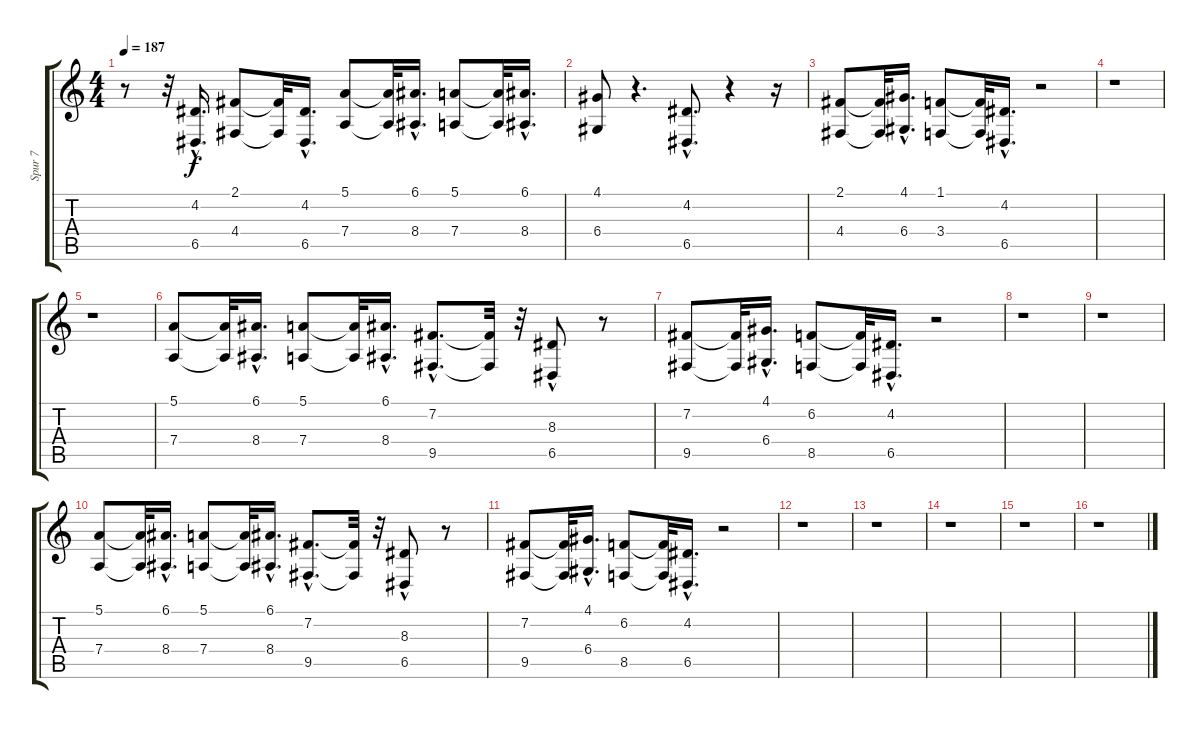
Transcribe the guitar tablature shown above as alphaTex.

\track ("Spur 7" "Spur 7") {instrument brasssection}
\staff {score tabs}
\tuning (E4 B3 G3 D3 A2 E2) {hide}
\ts (4 4)
\tempo 187
\clef g2
\ks c
r.8{dy f} r.32 (4.2{hac} 6.5{hac}).16{d} (2.1 4.4).8 (2.1{t} 4.4{t}).32 (4.2 6.5{hac}).16{d} (5.1 7.4).8 (5.1{t} 7.4{t}).32 (6.1{hac} 8.4{hac}).16{d} (5.1 7.4).8 (5.1{t} 7.4{t}).32 (6.1{hac} 8.4{hac}).16{d} |
(4.1 6.4).8 r.4{d} (4.2{hac} 6.5{hac}).8{d} r.4 r.16 |
(2.1 4.4).8 (2.1{t} 4.4{t}).32 (4.1{hac} 6.4{hac}).16{d} (1.1 3.4).8 (1.1{t} 3.4{t}).32 (4.2{hac} 6.5{hac}).16{d} r.2 |
r.1 |
r.1 |
(5.1 7.4).8 (5.1{t} 7.4{t}).32 (6.1{hac} 8.4{hac}).16{d} (5.1 7.4).8 (5.1{t} 7.4{t}).32 (6.1{hac} 8.4{hac}).16{d} (7.2{hac} 9.5{hac}).8{d} (7.2{t} 9.5{t}).32 r.32 (8.3{hac} 6.5).8 r.8 |
(7.2 9.5).8 (7.2{t} 9.5{t}).32 (4.1{hac} 6.4{hac}).16{d} (6.2 8.5).8 (6.2{t} 8.5{t}).32 (4.2{hac} 6.5{hac}).16{d} r.2 |
r.1 |
r.1 |
(5.1 7.4).8 (5.1{t} 7.4{t}).32 (6.1{hac} 8.4{hac}).16{d} (5.1 7.4).8 (5.1{t} 7.4{t}).32 (6.1{hac} 8.4{hac}).16{d} (7.2{hac} 9.5{hac}).8{d} (7.2{t} 9.5{t}).32 r.32 (8.3{hac} 6.5).8 r.8 |
(7.2 9.5).8 (7.2{t} 9.5{t}).32 (4.1{hac} 6.4{hac}).16{d} (6.2 8.5).8 (6.2{t} 8.5{t}).32 (4.2{hac} 6.5{hac}).16{d} r.2 |
r.1 |
r.1 |
r.1 |
r.1 |
r.1
